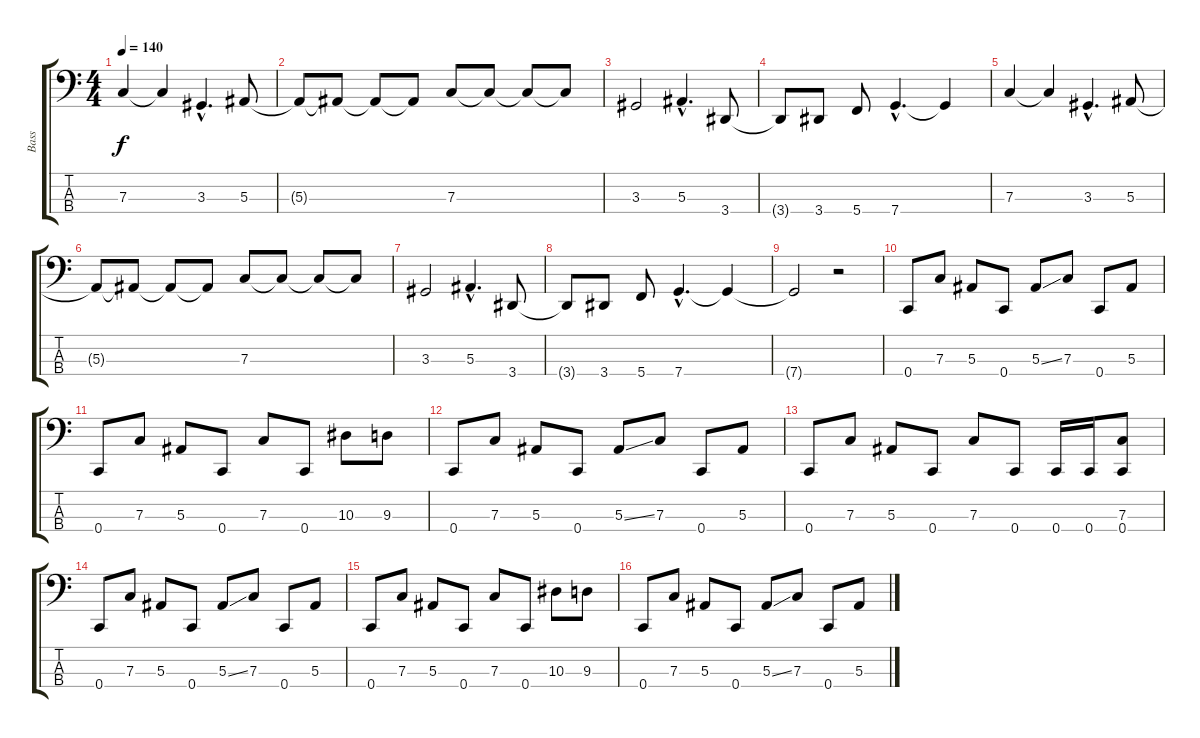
\track ("Bass" "Bass") {instrument electricbasspick}
\staff {score tabs}
\tuning (Eb2 Bb1 F1 C1) {hide}
\ts (4 4)
\tempo 140
\clef f4
\ks c
7.3.4{dy f volume 7 instrument electricbasspick} 7.3{t}.4 3.3{hac}.4{d} 5.3.8 |
5.3{t}.8 5.3{t}.8 5.3{t}.8 5.3{t}.8 7.3.8 7.3{t}.8 7.3{t}.8 7.3{t}.8 |
3.3.2 5.3{hac}.4{d} 3.4.8 |
3.4{t}.8 3.4.8 5.4.8 7.4{hac}.4{d} 7.4{t}.4 |
7.3.4 7.3{t}.4 3.3{hac}.4{d} 5.3.8 |
5.3{t}.8 5.3{t}.8 5.3{t}.8 5.3{t}.8 7.3.8 7.3{t}.8 7.3{t}.8 7.3{t}.8 |
3.3.2 5.3{hac}.4{d} 3.4.8 |
3.4{t}.8 3.4.8 5.4.8 7.4{hac}.4{d} 7.4{t}.4 |
7.4{t}.2 r.2 |
0.4.8{volume 5} 7.3.8 5.3.8 0.4.8 5.3{ss}.8 7.3.8 0.4.8 5.3.8 |
0.4.8 7.3.8 5.3.8 0.4.8 7.3.8 0.4.8 10.3.8 9.3.8 |
0.4.8 7.3.8 5.3.8 0.4.8 5.3{ss}.8 7.3.8 0.4.8 5.3.8 |
0.4.8 7.3.8 5.3.8 0.4.8 7.3.8 0.4.8 0.4.16 0.4.16 (7.3 0.4).8 |
0.4.8 7.3.8 5.3.8 0.4.8 5.3{ss}.8 7.3.8 0.4.8 5.3.8 |
0.4.8 7.3.8 5.3.8 0.4.8 7.3.8 0.4.8 10.3.8 9.3.8 |
0.4.8 7.3.8 5.3.8 0.4.8 5.3{ss}.8 7.3.8 0.4.8 5.3.8
